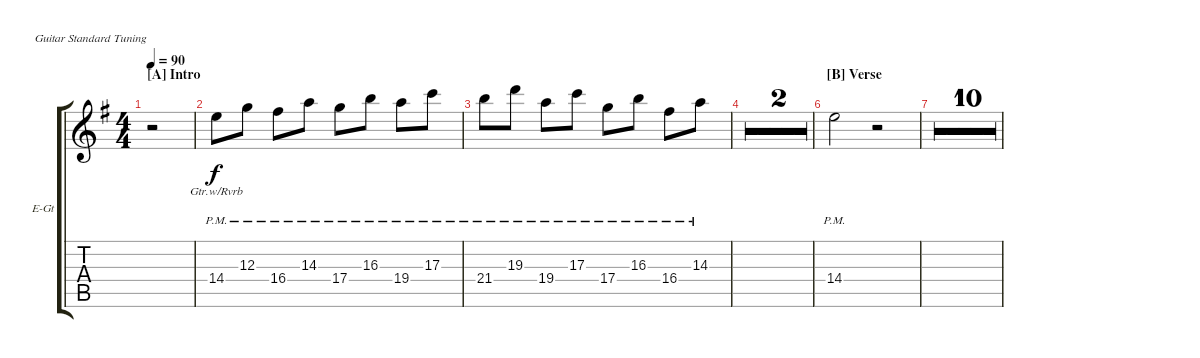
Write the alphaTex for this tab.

\defaultSystemsLayout 4
\bracketExtendMode groupsimilarinstruments
\firstSystemTrackNameOrientation horizontal
\otherSystemsTrackNameOrientation horizontal
\track ("Jamie Cook Gtr.1" "E-Gt") {multiBarRest instrument electricguitarclean}
\staff {score tabs}
\tuning (E4 B3 G3 D3 A2 E2)
\ts (4 4)
\section ("A" "Intro")
\ac
\tempo 90
\clef g2
\ks g
r.2{dy f instrument electricguitarclean} |
14.4{pm}.8{lyrics (0 "Gtr.w/Rvrb") lyrics (1 "") lyrics (2 "") lyrics (3 "") lyrics (4 "")} 12.3{pm}.8 16.4{pm}.8 14.3{pm}.8 17.4{pm}.8 16.3{pm}.8 19.4{pm}.8 17.3{pm}.8 |
21.4{pm}.8 19.3{pm}.8 19.4{pm}.8 17.3{pm}.8 17.4{pm}.8 16.3{pm}.8 16.4{pm}.8 14.3{pm}.8 |
\simile firstofdouble
|
\simile secondofdouble
|
\section ("B" "Verse")
\simile none
14.4{pm}.2 r.2 |
r.1 |
r.1 |
r.1 |
r.1 |
r.1 |
r.1 |
r.1 |
r.1 |
r.1 |
r.1
